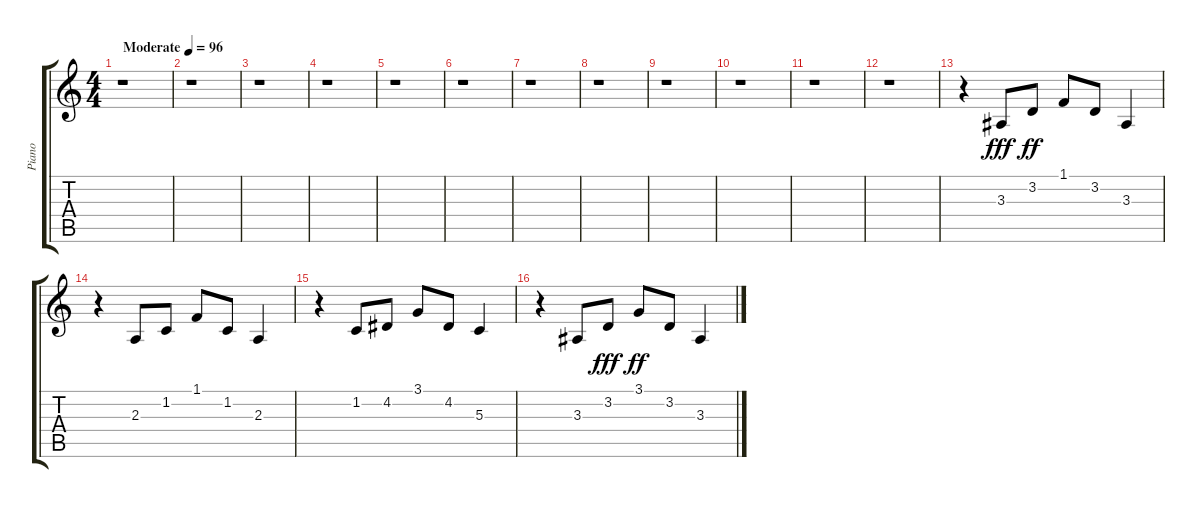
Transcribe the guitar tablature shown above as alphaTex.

\track ("Piano" "Piano") {instrument acousticgrandpiano}
\staff {score tabs}
\tuning (E4 B3 G3 D3 A2 E2) {hide}
\ts (4 4)
\tempo (96 "Moderate")
\clef g2
\ks c
r.1{dy fff instrument acousticgrandpiano} |
r.1 |
r.1 |
r.1 |
r.1 |
r.1 |
r.1 |
r.1 |
r.1 |
r.1 |
r.1 |
r.1 |
r.4 3.3.8{instrument acousticgrandpiano} 3.2.8{dy ff} 1.1.8 3.2.8 3.3.4 |
r.4 2.3.8 1.2.8 1.1.8 1.2.8 2.3.4 |
r.4 1.2.8 4.2.8 3.1.8 4.2.8 5.3.4 |
r.4 3.3.8 3.2.8{dy fff} 3.1.8{dy ff} 3.2.8 3.3.4
